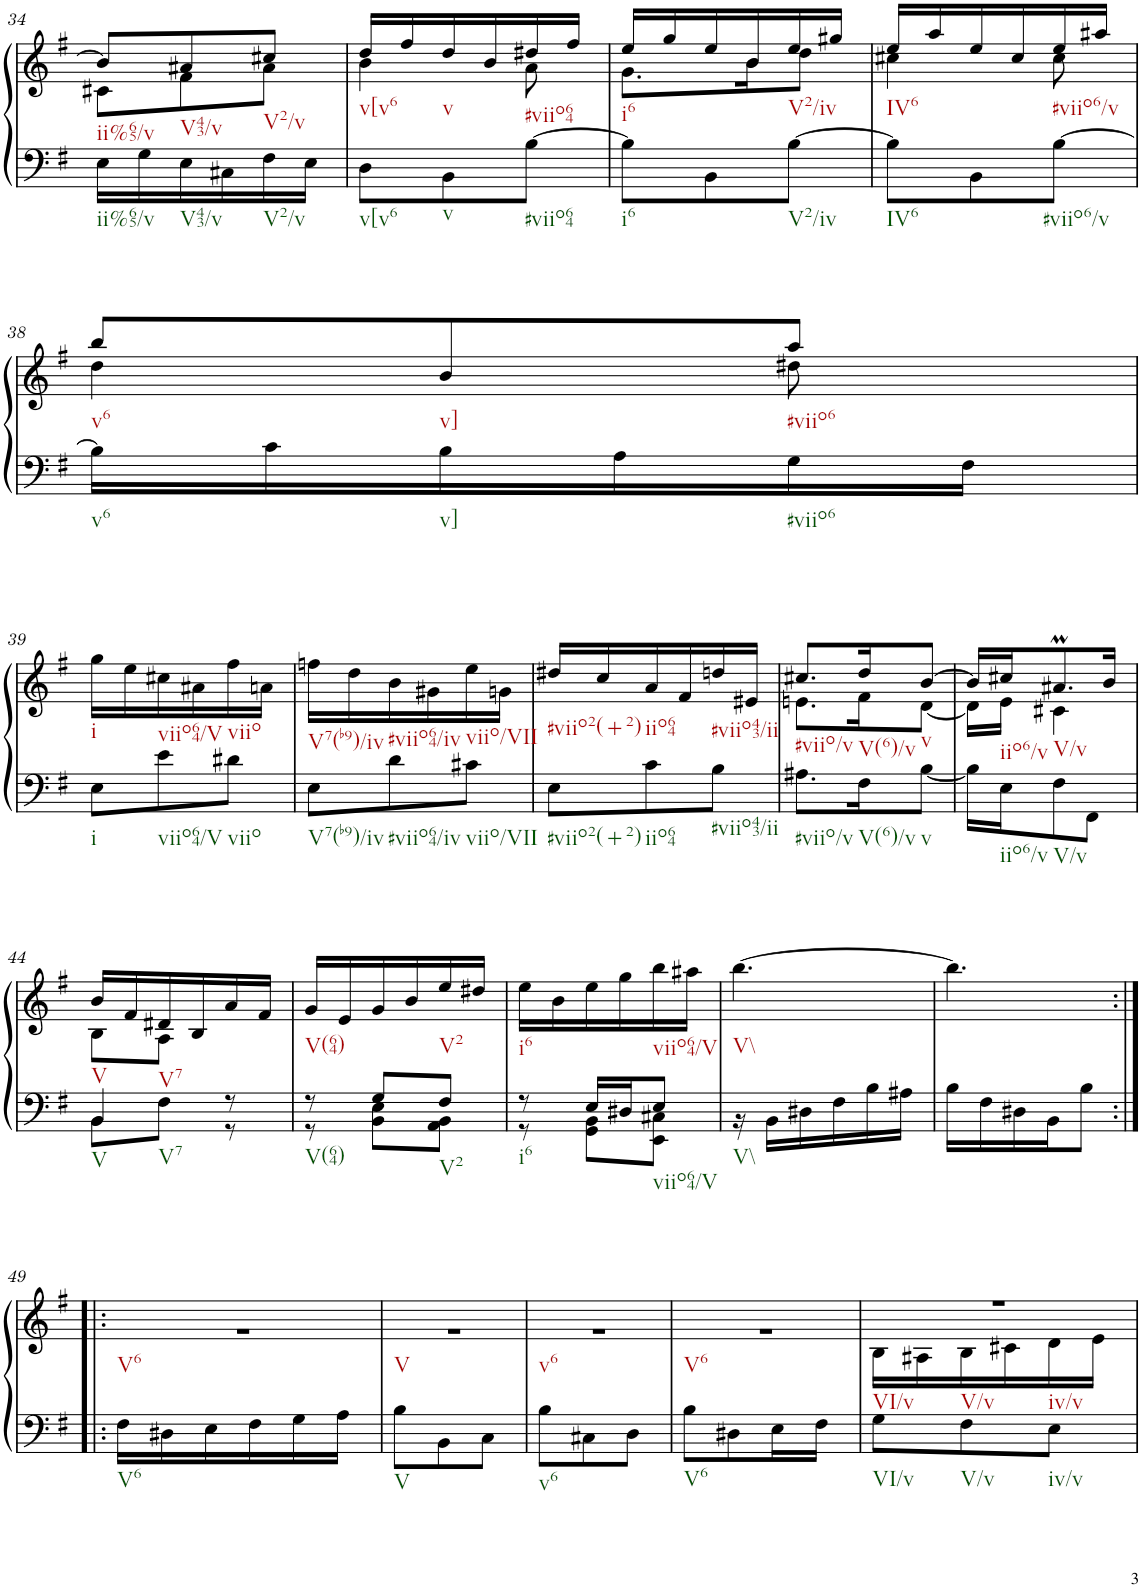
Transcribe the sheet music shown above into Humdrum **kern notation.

**kern	**kern
*part1	*part1
*staff2	*staff1
*I"unbenannt9	*
!!LO:PB:g=z
*clefF4	*clefG2
*k[f#]	*k[f#]
*M3/8	*M3/8
=34	=34
*	*^
16E\LL	8b/L]	8c#X\L
16G\	.	.
16E\	8a#X/	8f#\
16C#X\	.	.
16F#\	8cc#X/J	8a#\J
16E\JJ	.	.
=35	=35	=35
8D\L	16dd/LL	4b\
.	16ff#/	.
8BB\	16dd/	.
.	16b/	.
[8B\J	16dd#X/	8a\
.	16ff#/JJ	.
=36	=36	=36
8B\L]	16ee/LL	8.g\L
.	16gg/	.
8BB\	16ee/	.
.	16b/	16b\K
[8B\J	16ee/	8dd\J
.	16gg#X/JJ	.
=37	=37	=37
8B\L]	16ee/LL	4cc#X\
.	16aa/	.
8BB\	16ee/	.
.	16cc#/	.
[8B\J	16ee/	8cc#\
.	16aa#X/JJ	.
!!LO:LB:g=z	!!
=38	=38	=38
16B\LL]	8bb/L	4dd\
16c\	.	.
16B\	8b/	.
16A\	.	.
16G\	8aa/J	8dd#X\
16F#\JJ	.	.
!!LO:LB:g=z	!!
=39	=39	=39
8E\L	4.ryy	16gg\LL
.	.	16ee\
8e\	.	16cc#X\
.	.	16a#X\
8d#X\J	.	16ff#\
.	.	16an\JJ
=40	=40	=40
8E\L	4.ryy	16ffn\LL
.	.	16dd\
8d\	.	16b\
.	.	16g#X\
8c#X\J	.	16ee\
.	.	16gn\JJ
*	*v	*v
=41	=41
8E\L	16dd#X/LL
.	16cc/
8c\	16a/
.	16f#/
8B\J	16ddn/
.	16e#X/JJ
=42	=42
*^	*^
4.ryy	8.A#X\L	8.cc#X/L	8.en\L
.	16F#\K	16dd/K	16f#\K
.	[8B\J	[8b/J	[8d\J
=43	=43	=43	=43
4.ryy	16B\LL]	16b/LL]	16d\LL]
.	16E\J	16cc#X/J	16e\JJ
.	8F#\	8.a#Xm/	4c#X\
.	8FF#\J	.	.
.	.	16b/Jk	.
!!LO:LB:g=z	!!
=44	=44	=44	=44
4BB/	8BB\L	16b/LL	8B\L
.	.	16f#/	.
.	8F#\J	16d#X/	8A\J
.	.	16B/	.
8r	8r	16a/	8ryy
.	.	16f#/JJ	.
*	*	*v	*v
=45	=45	=45
8r	8r	16g/LL
.	.	16e/
8G/L	8BB\ 8E\L	16g/
.	.	16b/
8F#/J	8AA\ 8BB\J	16ee/
.	.	16dd#X/JJ
=46	=46	=46
*	*	*^
8r	8r	4.ryy	16ee\LL
.	.	.	16b\
16E/LL	8GG\ 8BB\L	.	16ee\
16D#X/J	.	.	16gg\
8E/J	8EE\ 8C#X\J	.	16bb\
.	.	.	16aa#X\JJ
*	*	*v	*v
=47	=47	=47
4.ryy	16r	[4.bb\
.	16BB\LL	.
.	16D#X\	.
.	16F#\	.
.	16B\	.
.	16A#X\JJ	.
=48	=48	=48
4.ryy	16B\LL	4.bb\]
.	16F#\	.
.	16D#X\	.
.	16BB\J	.
.	8B\J	.
*v	*v	*
!!LO:LB:g=z
=49:|!|:	=49:|!|:
*	*^
16F#\LL	4.ryy	4.r
16D#X\	.	.
16E\	.	.
16F#\	.	.
16G\	.	.
16A\JJ	.	.
=50	=50	=50
8B\L	4.ryy	4.r
8BB\	.	.
8C\J	.	.
=51	=51	=51
8B\L	4.ryy	4.r
8C#X\	.	.
8D\J	.	.
=52	=52	=52
8B\L	4.ryy	4.r
8D#X\	.	.
16E\L	.	.
16F#\JJ	.	.
=53	=53	=53
8G\L	4.r	16B\LL
.	.	16A#X\
8F#\	.	16B\
.	.	16c#X\
8E\J	.	16d\
.	.	16e\JJ
*	*v	*v
=	=
*-	*-
